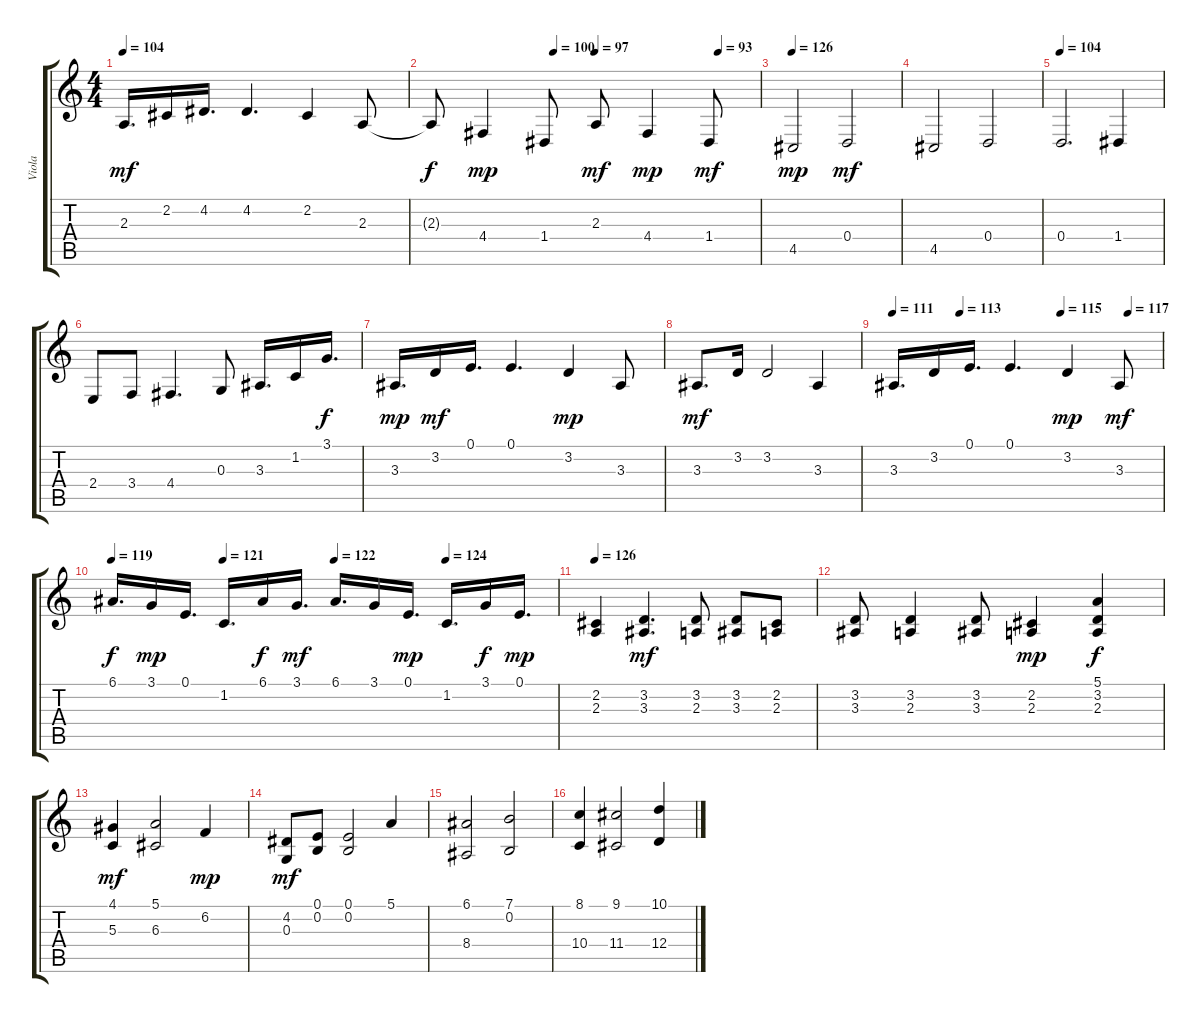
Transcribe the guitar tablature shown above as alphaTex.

\track ("Viola" "Viola") {instrument stringensemble1}
\staff {score tabs}
\tuning (E4 B3 G3 D3 A2 E2) {hide}
\ts (4 4)
\tempo 104
\clef g2
\ks c
2.3.16{d dy mf} 2.2.16 4.2.16{d} 4.2.4{d} 2.2.4 2.3.8 |
\tempo (100 0.375)
\tempo (97 0.5)
\tempo (93 0.875)
2.3{t}.8{dy f} 4.4.4{dy mp} 1.4.8 2.3.8{dy mf} 4.4.4{dy mp} 1.4.8{dy mf} |
\tempo 126
4.5.2{dy mp} 0.4.2{dy mf} |
4.5.2 0.4.2 |
\tempo 104
0.4.2{d} 1.4.4 |
2.4.8 3.4.8 4.4.4{d} 0.3.8 3.3.16{d} 1.2.16 3.1.16{d dy f} |
3.3.16{d dy mp} 3.2.16{dy mf} 0.1.16{d} 0.1.4{d} 3.2.4{dy mp} 3.3.8 |
3.3.8{d dy mf} 3.2.16 3.2.2 3.3.4 |
\tempo 111
\tempo (113 0.25)
\tempo (115 0.625)
\tempo (117 0.875)
3.3.16{d} 3.2.16 0.1.16{d} 0.1.4{d} 3.2.4{dy mp} 3.3.8{dy mf} |
\tempo 119
\tempo (121 0.25)
\tempo (122 0.5)
\tempo (124 0.75)
6.1.16{d dy f} 3.1.16{dy mp} 0.1.16{d} 1.2.16{d} 6.1.16{dy f} 3.1.16{d dy mf} 6.1.16{d} 3.1.16 0.1.16{d dy mp} 1.2.16{d} 3.1.16{dy f} 0.1.16{d dy mp} |
\tempo 126
(2.2 2.3).4 (3.2 3.3).4{d dy mf} (3.2 2.3).8 (3.2 3.3).8 (2.2 2.3).8 |
(3.2 3.3).8 (3.2 2.3).4 (3.2 3.3).8 (2.2 2.3).4{dy mp} (5.1 3.2 2.3).4{dy f} |
(4.1 5.3).4{dy mf} (5.1 6.3).2 6.2.4{dy mp} |
(4.2 0.3).8{dy mf} (0.1 0.2).8 (0.1 0.2).2 5.1.4 |
(6.1 8.4).2 (7.1 0.2).2 |
(8.1 10.4).4 (9.1 11.4).2 (10.1 12.4).4
